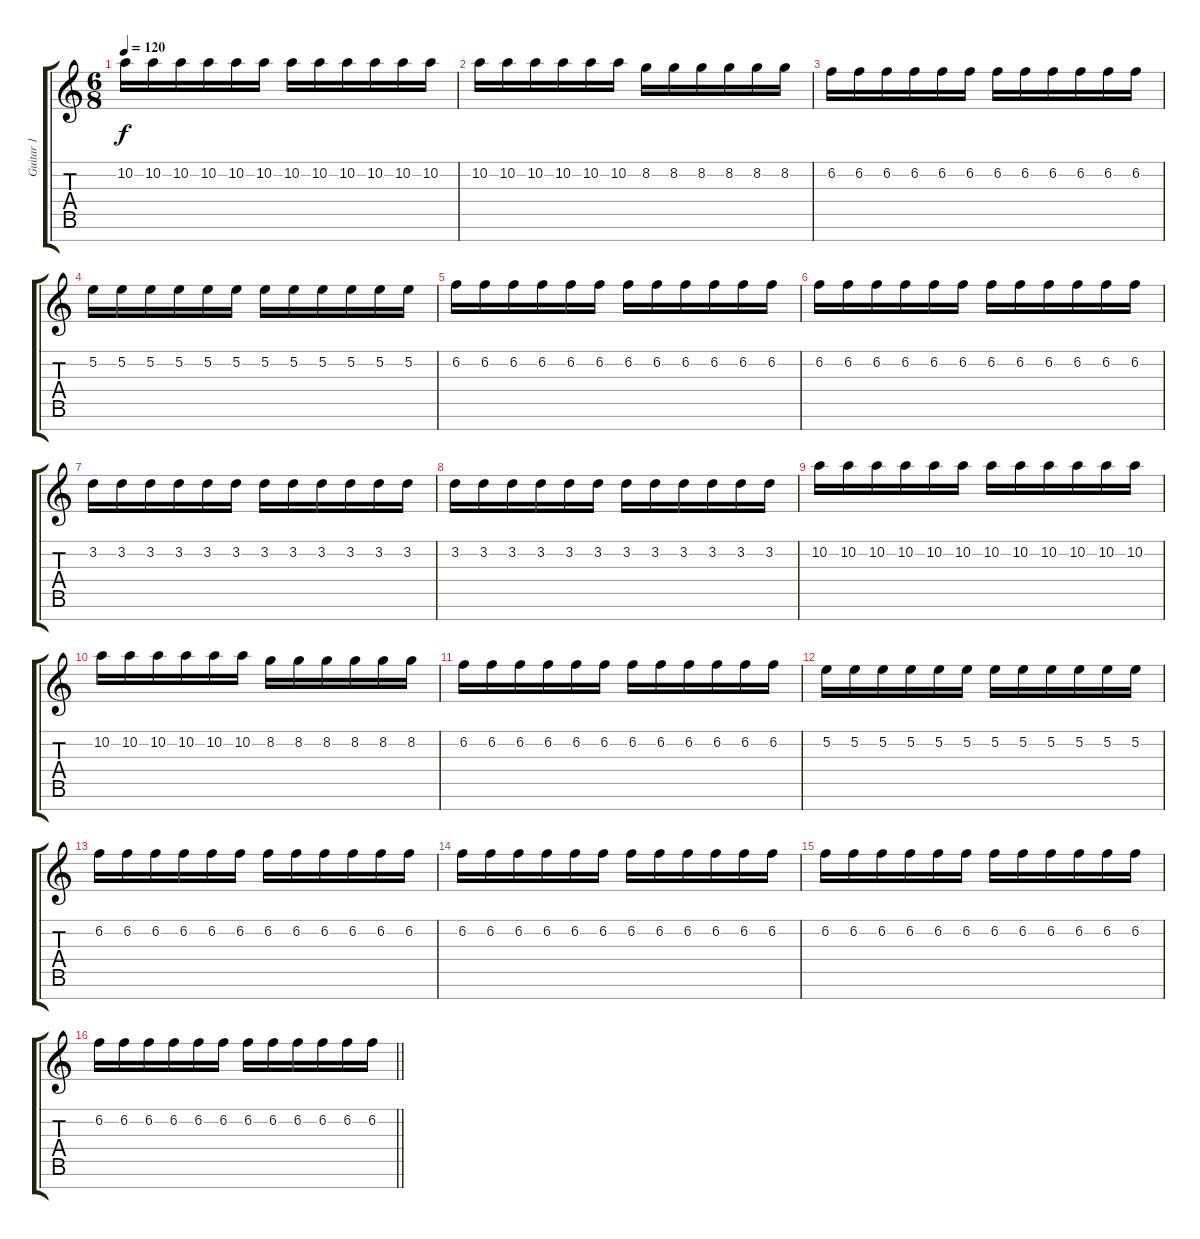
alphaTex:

\track ("Guitar 1" "Guitar 1") {instrument electricguitarjazz}
\staff {score tabs}
\tuning (E4 B3 G3 D3 A2 E2 B1) {hide}
\ts (6 8)
\tempo 120
\clef g2
\ks c
10.2.16{dy f} 10.2.16 10.2.16 10.2.16 10.2.16 10.2.16 10.2.16 10.2.16 10.2.16 10.2.16 10.2.16 10.2.16 |
10.2.16 10.2.16 10.2.16 10.2.16 10.2.16 10.2.16 8.2.16 8.2.16 8.2.16 8.2.16 8.2.16 8.2.16 |
6.2.16 6.2.16 6.2.16 6.2.16 6.2.16 6.2.16 6.2.16 6.2.16 6.2.16 6.2.16 6.2.16 6.2.16 |
5.2.16 5.2.16 5.2.16 5.2.16 5.2.16 5.2.16 5.2.16 5.2.16 5.2.16 5.2.16 5.2.16 5.2.16 |
6.2.16 6.2.16 6.2.16 6.2.16 6.2.16 6.2.16 6.2.16 6.2.16 6.2.16 6.2.16 6.2.16 6.2.16 |
6.2.16 6.2.16 6.2.16 6.2.16 6.2.16 6.2.16 6.2.16 6.2.16 6.2.16 6.2.16 6.2.16 6.2.16 |
3.2.16 3.2.16 3.2.16 3.2.16 3.2.16 3.2.16 3.2.16 3.2.16 3.2.16 3.2.16 3.2.16 3.2.16 |
3.2.16 3.2.16 3.2.16 3.2.16 3.2.16 3.2.16 3.2.16 3.2.16 3.2.16 3.2.16 3.2.16 3.2.16 |
10.2.16 10.2.16 10.2.16 10.2.16 10.2.16 10.2.16 10.2.16 10.2.16 10.2.16 10.2.16 10.2.16 10.2.16 |
10.2.16 10.2.16 10.2.16 10.2.16 10.2.16 10.2.16 8.2.16 8.2.16 8.2.16 8.2.16 8.2.16 8.2.16 |
6.2.16 6.2.16 6.2.16 6.2.16 6.2.16 6.2.16 6.2.16 6.2.16 6.2.16 6.2.16 6.2.16 6.2.16 |
5.2.16 5.2.16 5.2.16 5.2.16 5.2.16 5.2.16 5.2.16 5.2.16 5.2.16 5.2.16 5.2.16 5.2.16 |
6.2.16 6.2.16 6.2.16 6.2.16 6.2.16 6.2.16 6.2.16 6.2.16 6.2.16 6.2.16 6.2.16 6.2.16 |
6.2.16 6.2.16 6.2.16 6.2.16 6.2.16 6.2.16 6.2.16 6.2.16 6.2.16 6.2.16 6.2.16 6.2.16 |
6.2.16 6.2.16 6.2.16 6.2.16 6.2.16 6.2.16 6.2.16 6.2.16 6.2.16 6.2.16 6.2.16 6.2.16 |
\barLineRight lightlight
6.2.16 6.2.16 6.2.16 6.2.16 6.2.16 6.2.16 6.2.16 6.2.16 6.2.16 6.2.16 6.2.16 6.2.16
